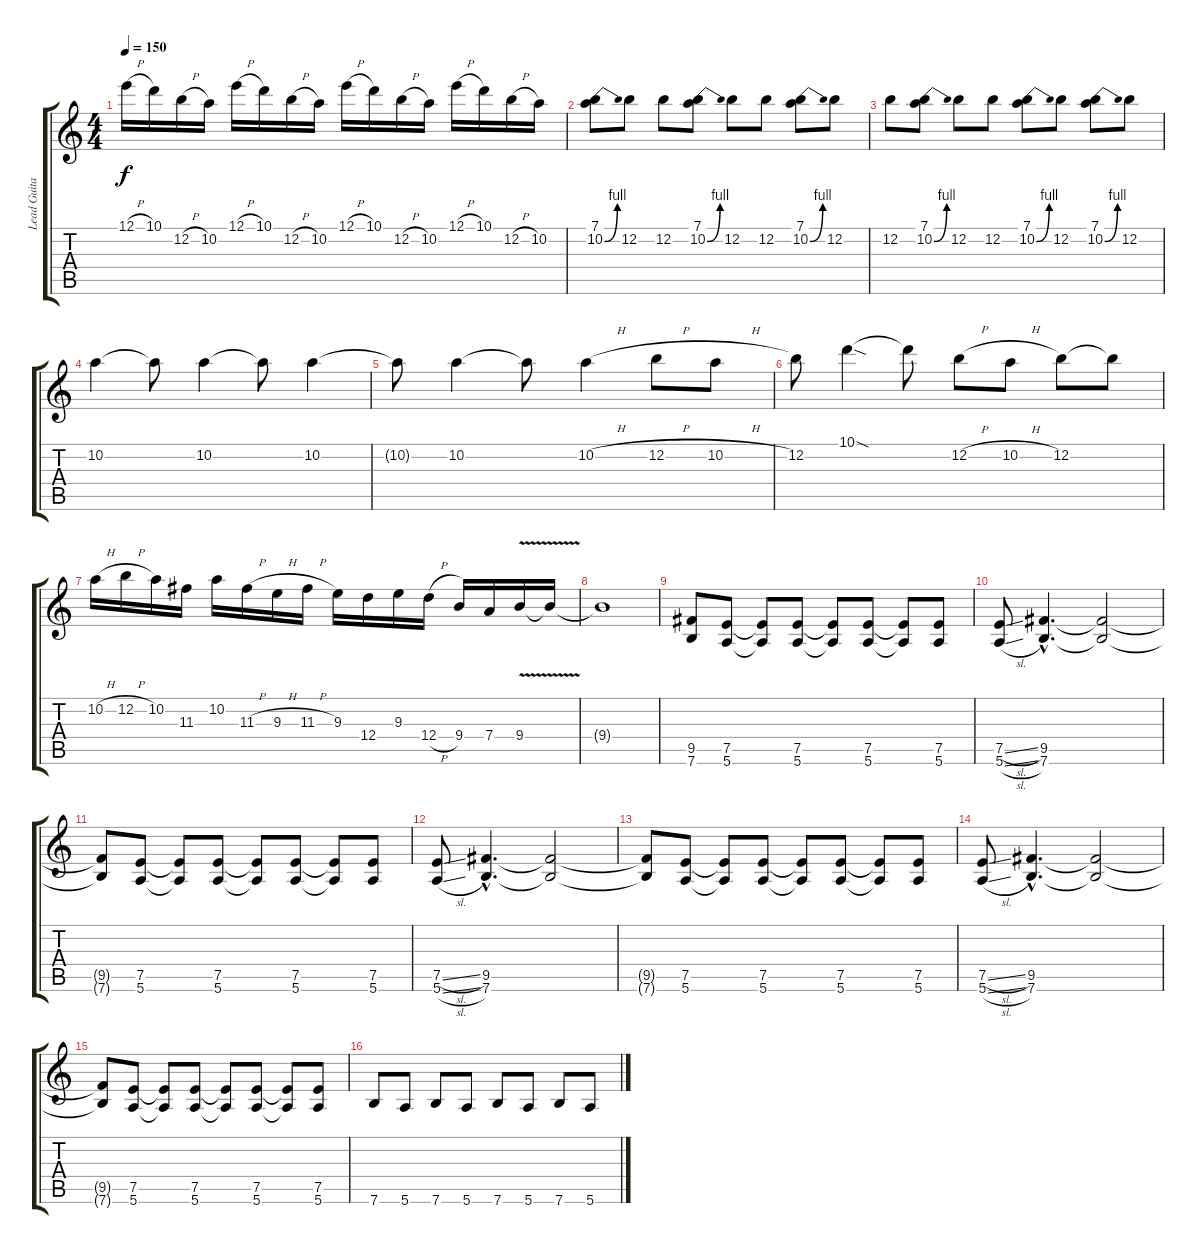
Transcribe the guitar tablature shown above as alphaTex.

\track ("Lead Guitar" "Lead Guita") {instrument distortionguitar}
\staff {score tabs}
\tuning (E4 B3 G3 D3 A2 E2) {hide}
\ts (4 4)
\tempo 150
\clef g2
\ks c
12.1{h}.16{dy f} 10.1.16 12.2{h}.16 10.2.16 12.1{h}.16 10.1.16 12.2{h}.16 10.2.16 12.1{h}.16 10.1.16 12.2{h}.16 10.2.16 12.1{h}.16 10.1.16 12.2{h}.16 10.2.16 |
(7.1 10.2{be (bend 0 0 60 4)}).8 12.2.8 12.2.8 (7.1 10.2{be (bend 0 0 60 4)}).8 12.2.8 12.2.8 (7.1 10.2{be (bend 0 0 60 4)}).8 12.2.8 |
12.2.8 (7.1 10.2{be (bend 0 0 60 4)}).8 12.2.8 12.2.8 (7.1 10.2{be (bend 0 0 60 4)}).8 12.2.8 (7.1 10.2{be (bend 0 0 60 4)}).8 12.2.8 |
10.2.4 10.2{t}.8 10.2.4 10.2{t}.8 10.2.4 |
10.2{t}.8 10.2.4 10.2{t}.8 10.2{h}.4 12.2{h}.8 10.2{h}.8 |
12.2.8 10.1{sod}.4 10.1{t}.8 12.2{h}.8 10.2{h}.8 12.2.8 12.2{t}.8 |
10.2{h}.16 12.2{h}.16 10.2.16 11.3.16 10.2.16 11.3{h}.16 9.3{h}.16 11.3{h}.16 9.3.16 12.4.16 9.3.16 12.4{h}.16 9.4.16 7.4.16 9.4{v}.16 9.4{t}.16 |
9.4{t}.1 |
(9.5 7.6).8 (7.5 5.6).8 (7.5{t} 5.6{t}).8 (7.5 5.6).8 (7.5{t} 5.6{t}).8 (7.5 5.6).8 (7.5{t} 5.6{t}).8 (7.5 5.6).8 |
(7.5{sl} 5.6{sl}).8 (9.5{hac} 7.6{hac}).4{d} (9.5{t} 7.6{t}).2 |
(9.5{t} 7.6{t}).8 (7.5 5.6).8 (7.5{t} 5.6{t}).8 (7.5 5.6).8 (7.5{t} 5.6{t}).8 (7.5 5.6).8 (7.5{t} 5.6{t}).8 (7.5 5.6).8 |
(7.5{sl} 5.6{sl}).8 (9.5{hac} 7.6{hac}).4{d} (9.5{t} 7.6{t}).2 |
(9.5{t} 7.6{t}).8 (7.5 5.6).8 (7.5{t} 5.6{t}).8 (7.5 5.6).8 (7.5{t} 5.6{t}).8 (7.5 5.6).8 (7.5{t} 5.6{t}).8 (7.5 5.6).8 |
(7.5{sl} 5.6{sl}).8 (9.5{hac} 7.6{hac}).4{d} (9.5{t} 7.6{t}).2 |
(9.5{t} 7.6{t}).8 (7.5 5.6).8 (7.5{t} 5.6{t}).8 (7.5 5.6).8 (7.5{t} 5.6{t}).8 (7.5 5.6).8 (7.5{t} 5.6{t}).8 (7.5 5.6).8 |
7.6.8 5.6.8 7.6.8 5.6.8 7.6.8 5.6.8 7.6.8 5.6.8
